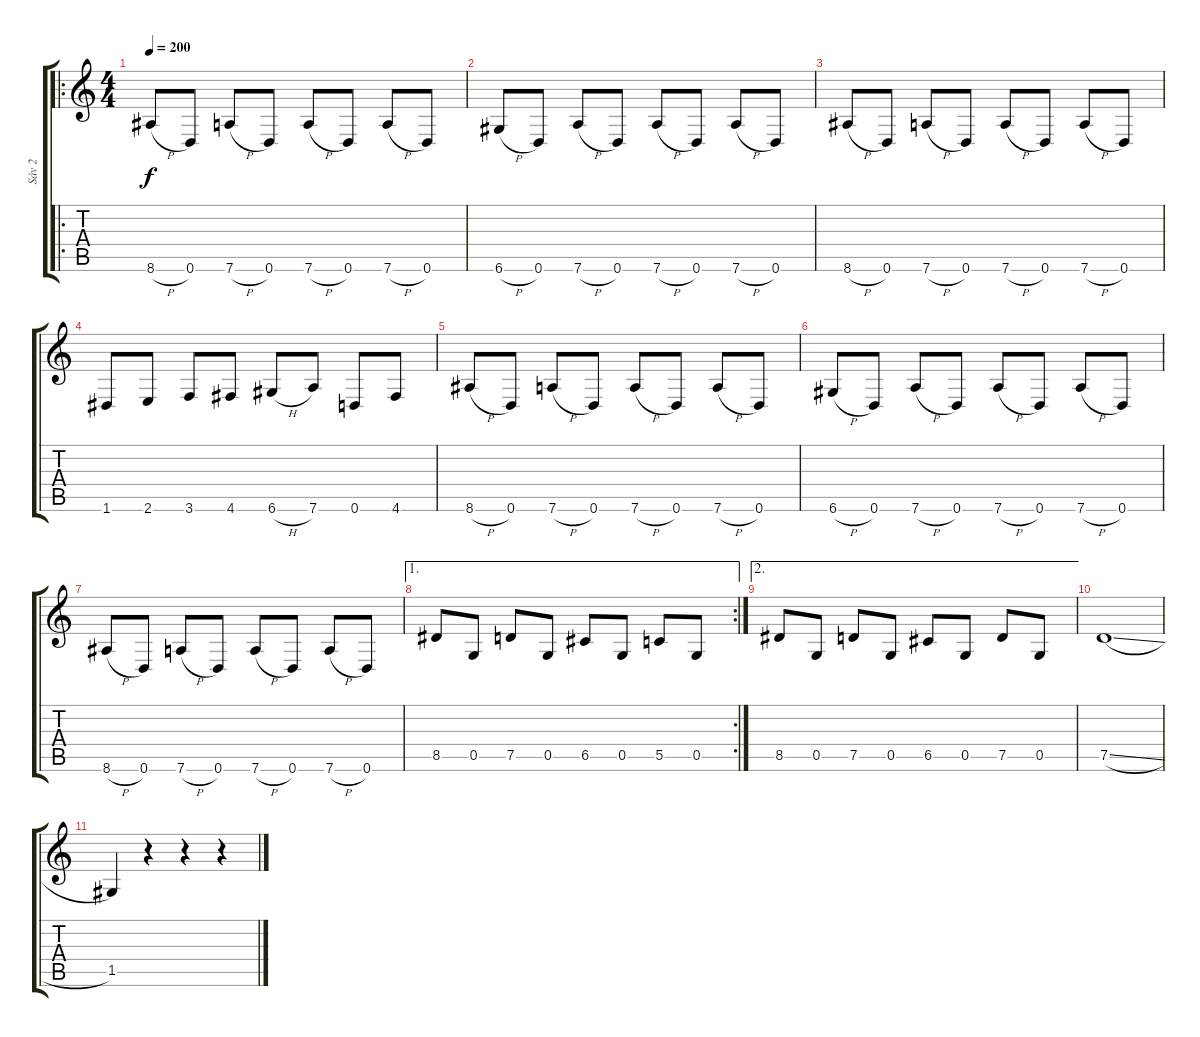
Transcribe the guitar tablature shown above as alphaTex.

\track ("Sáv 2" "Sáv 2") {instrument electricguitarclean}
\staff {score tabs}
\tuning (D4 A3 F3 C3 G2 D2) {hide}
\ro
\ts (4 4)
\tempo 200
\clef g2
\ks c
8.6{h}.8{dy f} 0.6.8 7.6{h}.8 0.6.8 7.6{h}.8 0.6.8 7.6{h}.8 0.6.8 |
6.6{h}.8 0.6.8 7.6{h}.8 0.6.8 7.6{h}.8 0.6.8 7.6{h}.8 0.6.8 |
8.6{h}.8 0.6.8 7.6{h}.8 0.6.8 7.6{h}.8 0.6.8 7.6{h}.8 0.6.8 |
1.6.8 2.6.8 3.6.8 4.6.8 6.6{h}.8 7.6.8 0.6.8 4.6.8 |
8.6{h}.8 0.6.8 7.6{h}.8 0.6.8 7.6{h}.8 0.6.8 7.6{h}.8 0.6.8 |
6.6{h}.8 0.6.8 7.6{h}.8 0.6.8 7.6{h}.8 0.6.8 7.6{h}.8 0.6.8 |
8.6{h}.8 0.6.8 7.6{h}.8 0.6.8 7.6{h}.8 0.6.8 7.6{h}.8 0.6.8 |
\ae 1
\rc 2
8.5.8 0.5.8 7.5.8 0.5.8 6.5.8 0.5.8 5.5.8 0.5.8 |
\ae 2
8.5.8 0.5.8 7.5.8 0.5.8 6.5.8 0.5.8 7.5.8 0.5.8 |
7.5{sl}.1 |
1.5.4 r.4 r.4 r.4
